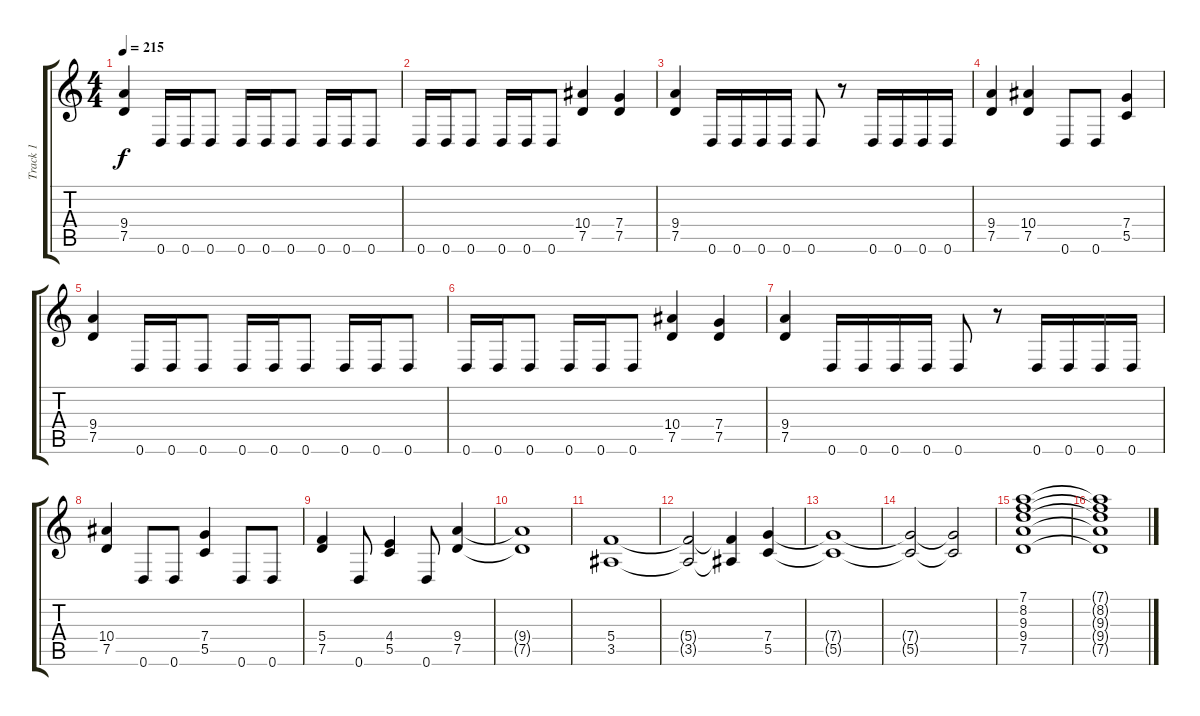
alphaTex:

\track ("Track 1" "Track 1") {instrument distortionguitar}
\staff {score tabs}
\tuning (D4 A3 F3 C3 G2 D2) {hide}
\ts (4 4)
\tempo 215
\clef g2
\ks c
(9.4 7.5).4{dy f} 0.6.16 0.6.16 0.6.8 0.6.16 0.6.16 0.6.8 0.6.16 0.6.16 0.6.8 |
0.6.16 0.6.16 0.6.8 0.6.16 0.6.16 0.6.8 (10.4 7.5).4 (7.4 7.5).4 |
(9.4 7.5).4 0.6.16 0.6.16 0.6.16 0.6.16 0.6.8 r.8 0.6.16 0.6.16 0.6.16 0.6.16 |
(9.4 7.5).4 (10.4 7.5).4 0.6.8 0.6.8 (7.4 5.5).4 |
(9.4 7.5).4 0.6.16 0.6.16 0.6.8 0.6.16 0.6.16 0.6.8 0.6.16 0.6.16 0.6.8 |
0.6.16 0.6.16 0.6.8 0.6.16 0.6.16 0.6.8 (10.4 7.5).4 (7.4 7.5).4 |
(9.4 7.5).4 0.6.16 0.6.16 0.6.16 0.6.16 0.6.8 r.8 0.6.16 0.6.16 0.6.16 0.6.16 |
(10.4 7.5).4 0.6.8 0.6.8 (7.4 5.5).4 0.6.8 0.6.8 |
(5.4 7.5).4 0.6.8 (4.4 5.5).4 0.6.8 (9.4 7.5).4 |
(9.4{t} 7.5{t}).1 |
(5.4 3.5).1 |
(5.4{t} 3.5{t}).2 (5.4{t} 3.5{t}).4 (7.4 5.5).4 |
(7.4{t} 5.5{t}).1 |
(7.4{t} 5.5{t}).2 (7.4{t} 5.5{t}).2 |
(7.1 8.2 9.3 9.4 7.5).1 |
(7.1{t} 8.2{t} 9.3{t} 9.4{t} 7.5{t}).1
